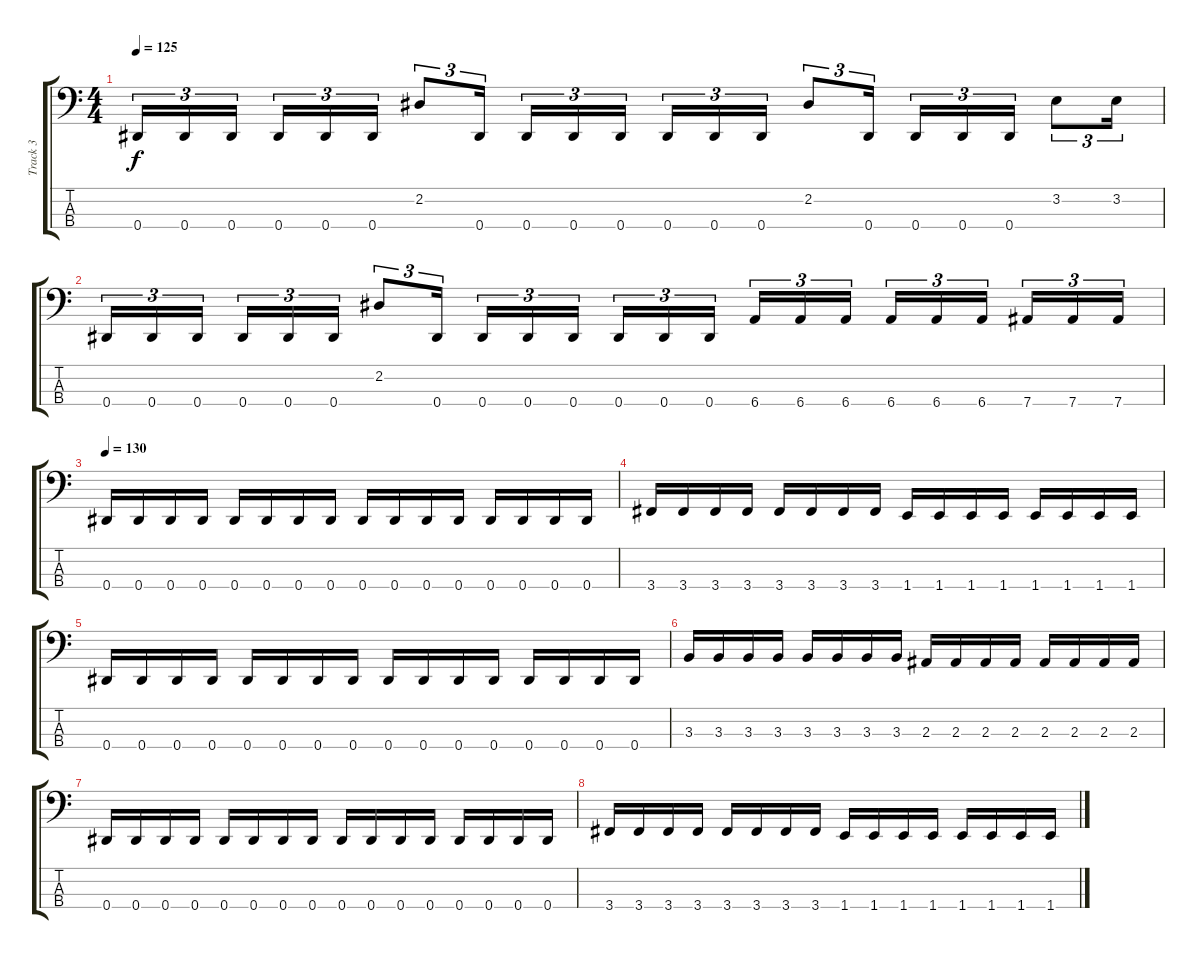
\track ("Track 3" "Track 3") {instrument electricbasspick}
\staff {score tabs}
\tuning (Gb2 Db2 Ab1 Eb1) {hide}
\ts (4 4)
\tempo 125
\clef f4
\ks c
0.4.16{tu (3 2) dy f} 0.4.16{tu (3 2)} 0.4.16{tu (3 2)} 0.4.16{tu (3 2)} 0.4.16{tu (3 2)} 0.4.16{tu (3 2)} 2.2.8{tu (3 2)} 0.4.16{tu (3 2)} 0.4.16{tu (3 2)} 0.4.16{tu (3 2)} 0.4.16{tu (3 2)} 0.4.16{tu (3 2)} 0.4.16{tu (3 2)} 0.4.16{tu (3 2)} 2.2.8{tu (3 2)} 0.4.16{tu (3 2)} 0.4.16{tu (3 2)} 0.4.16{tu (3 2)} 0.4.16{tu (3 2)} 3.2.8{tu (3 2)} 3.2.16{tu (3 2)} |
0.4.16{tu (3 2)} 0.4.16{tu (3 2)} 0.4.16{tu (3 2)} 0.4.16{tu (3 2)} 0.4.16{tu (3 2)} 0.4.16{tu (3 2)} 2.2.8{tu (3 2)} 0.4.16{tu (3 2)} 0.4.16{tu (3 2)} 0.4.16{tu (3 2)} 0.4.16{tu (3 2)} 0.4.16{tu (3 2)} 0.4.16{tu (3 2)} 0.4.16{tu (3 2)} 6.4.16{tu (3 2)} 6.4.16{tu (3 2)} 6.4.16{tu (3 2)} 6.4.16{tu (3 2)} 6.4.16{tu (3 2)} 6.4.16{tu (3 2)} 7.4.16{tu (3 2)} 7.4.16{tu (3 2)} 7.4.16{tu (3 2)} |
\tempo 130
0.4.16 0.4.16 0.4.16 0.4.16 0.4.16 0.4.16 0.4.16 0.4.16 0.4.16 0.4.16 0.4.16 0.4.16 0.4.16 0.4.16 0.4.16 0.4.16 |
3.4.16 3.4.16 3.4.16 3.4.16 3.4.16 3.4.16 3.4.16 3.4.16 1.4.16 1.4.16 1.4.16 1.4.16 1.4.16 1.4.16 1.4.16 1.4.16 |
0.4.16 0.4.16 0.4.16 0.4.16 0.4.16 0.4.16 0.4.16 0.4.16 0.4.16 0.4.16 0.4.16 0.4.16 0.4.16 0.4.16 0.4.16 0.4.16 |
3.3.16 3.3.16 3.3.16 3.3.16 3.3.16 3.3.16 3.3.16 3.3.16 2.3.16 2.3.16 2.3.16 2.3.16 2.3.16 2.3.16 2.3.16 2.3.16 |
0.4.16 0.4.16 0.4.16 0.4.16 0.4.16 0.4.16 0.4.16 0.4.16 0.4.16 0.4.16 0.4.16 0.4.16 0.4.16 0.4.16 0.4.16 0.4.16 |
3.4.16 3.4.16 3.4.16 3.4.16 3.4.16 3.4.16 3.4.16 3.4.16 1.4.16 1.4.16 1.4.16 1.4.16 1.4.16 1.4.16 1.4.16 1.4.16
